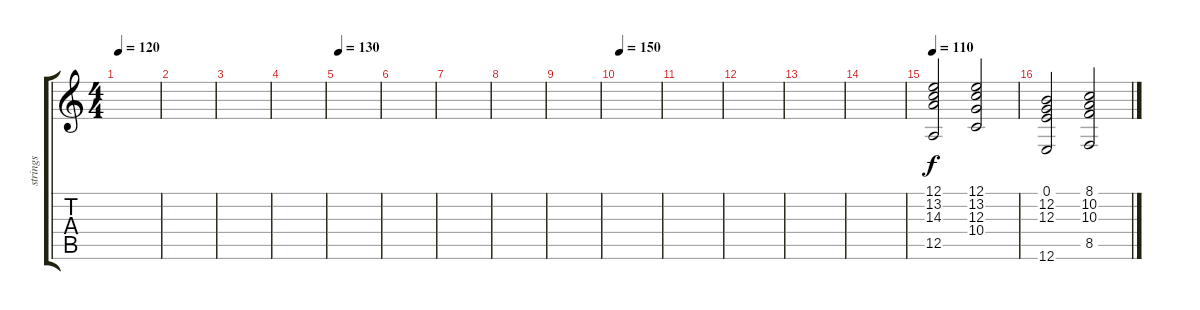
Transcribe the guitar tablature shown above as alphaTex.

\track ("strings" "strings") {instrument stringensemble1}
\staff {score tabs}
\tuning (E4 B3 G3 D3 A2 E2) {hide}
\ts (4 4)
\tempo 120
\clef g2
\ks c
|
|
|
|
\tempo 130
|
|
|
|
|
\tempo 150
|
|
|
|
|
\tempo 110
(12.1 13.2 14.3 12.5).2 (12.1 13.2 12.3 10.4).2 |
(0.1 12.2 12.3 12.6).2 (8.1 10.2 10.3 8.5).2
